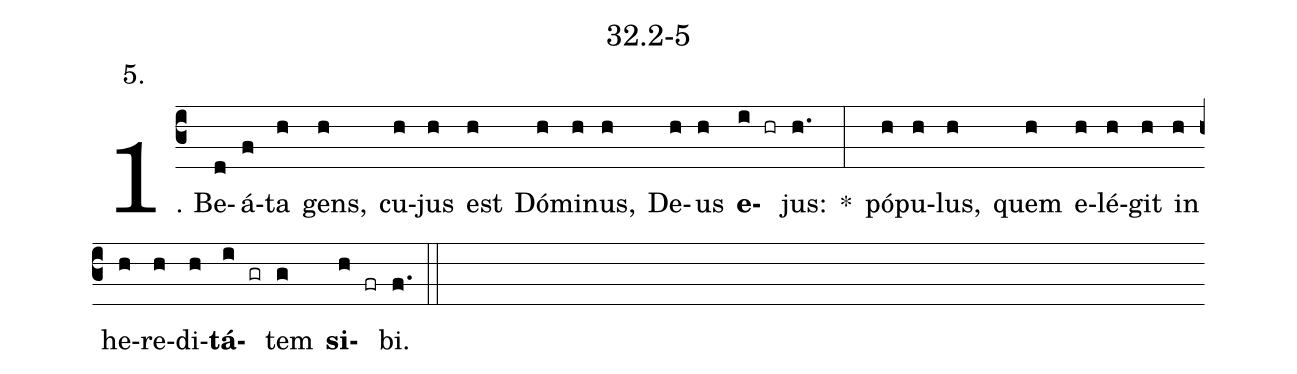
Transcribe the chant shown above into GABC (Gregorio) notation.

name: 32.2-5;
annotation: 5.;
%%
(c3)1. Be(d)á(f)ta(h) gens,(h) cu(h)jus(h) est(h) Dó(h)mi(h)nus,(h) De(h)us(h) <b>e</b>(i hr)jus:(h.) *(:) pó(h)pu(h)lus,(h) quem(h) e(h)lé(h)git(h) in(h) he(h)re(h)di(h)<b>tá</b>(i gr)tem(g) <b>si</b>(h fr)bi.(f.) (::)
